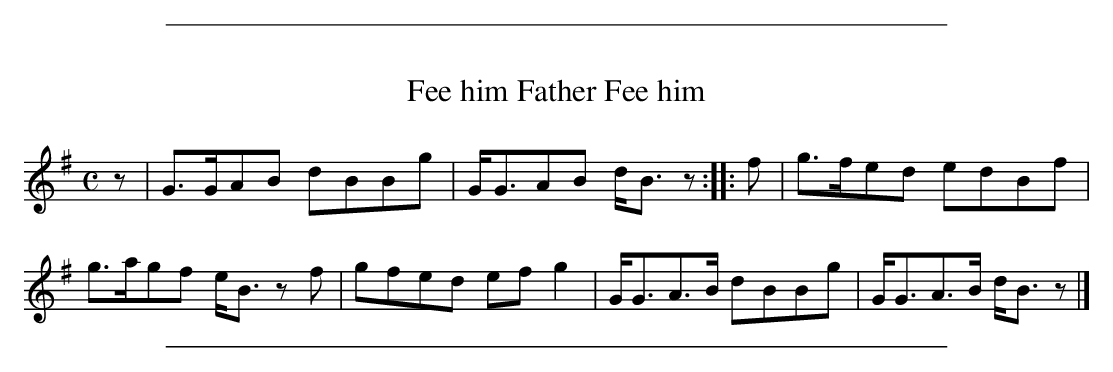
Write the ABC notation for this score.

X:1
T: Fee him Father Fee him
M: C
L: 1/8
K: G
z |\
G>GAB dBBg | G<GAB d<Bz :: f | g>fed edBf | g>agf e<B zf |\
gfed efg2 | G<GA>B dBBg | G<GA>B d<Bz |]
